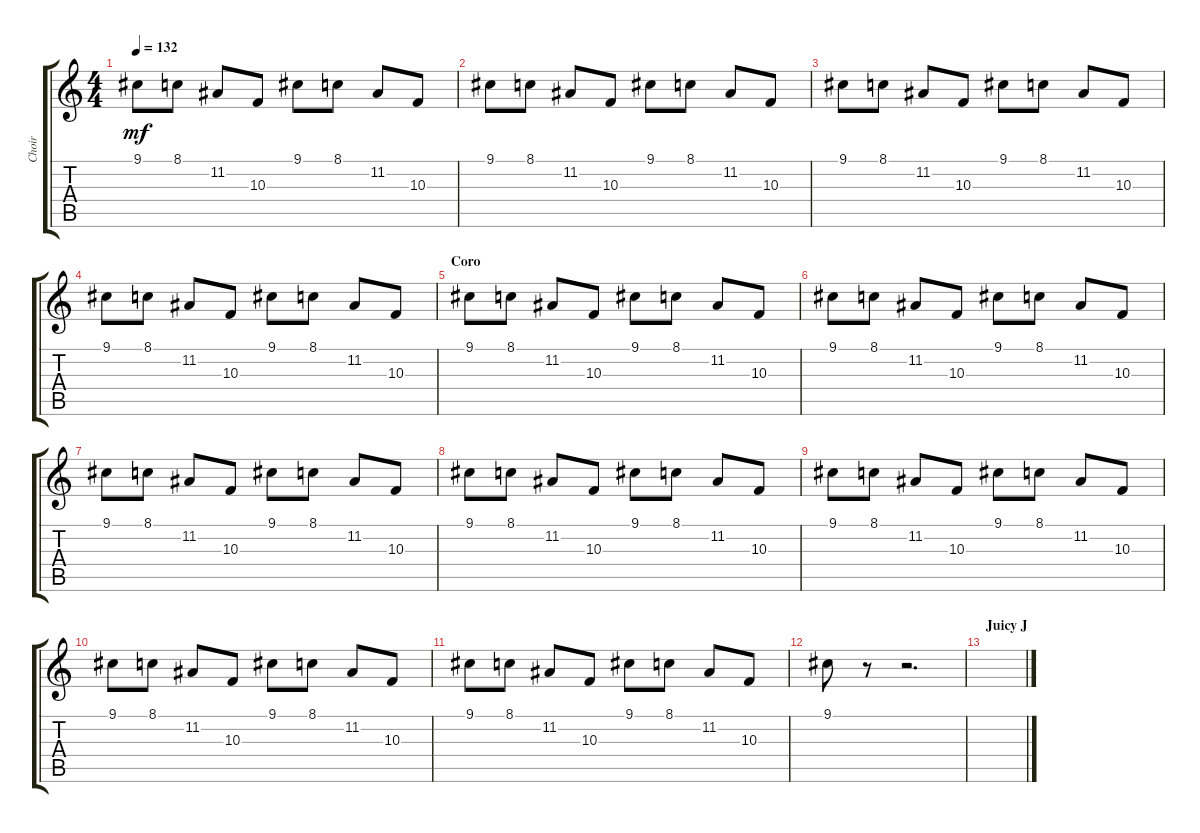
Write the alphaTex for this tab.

\track ("Choir" "Choir") {instrument choiraahs}
\staff {score tabs}
\tuning (E4 B3 G3 D3 A2 E2) {hide}
\ts (4 4)
\tempo 132
\clef g2
\ks c
9.1.8{dy mf} 8.1.8 11.2.8 10.3.8 9.1.8 8.1.8 11.2.8 10.3.8 |
9.1.8 8.1.8 11.2.8 10.3.8 9.1.8 8.1.8 11.2.8 10.3.8 |
9.1.8 8.1.8 11.2.8 10.3.8 9.1.8 8.1.8 11.2.8 10.3.8 |
9.1.8 8.1.8 11.2.8 10.3.8 9.1.8 8.1.8 11.2.8 10.3.8 |
\section ("" "Coro")
9.1.8 8.1.8 11.2.8 10.3.8 9.1.8 8.1.8 11.2.8 10.3.8 |
9.1.8 8.1.8 11.2.8 10.3.8 9.1.8 8.1.8 11.2.8 10.3.8 |
9.1.8 8.1.8 11.2.8 10.3.8 9.1.8 8.1.8 11.2.8 10.3.8 |
9.1.8 8.1.8 11.2.8 10.3.8 9.1.8 8.1.8 11.2.8 10.3.8 |
9.1.8 8.1.8 11.2.8 10.3.8 9.1.8 8.1.8 11.2.8 10.3.8 |
9.1.8 8.1.8 11.2.8 10.3.8 9.1.8 8.1.8 11.2.8 10.3.8 |
9.1.8 8.1.8 11.2.8 10.3.8 9.1.8 8.1.8 11.2.8 10.3.8 |
9.1.8 r.8 r.2{d} |
\section ("" "Juicy J")
